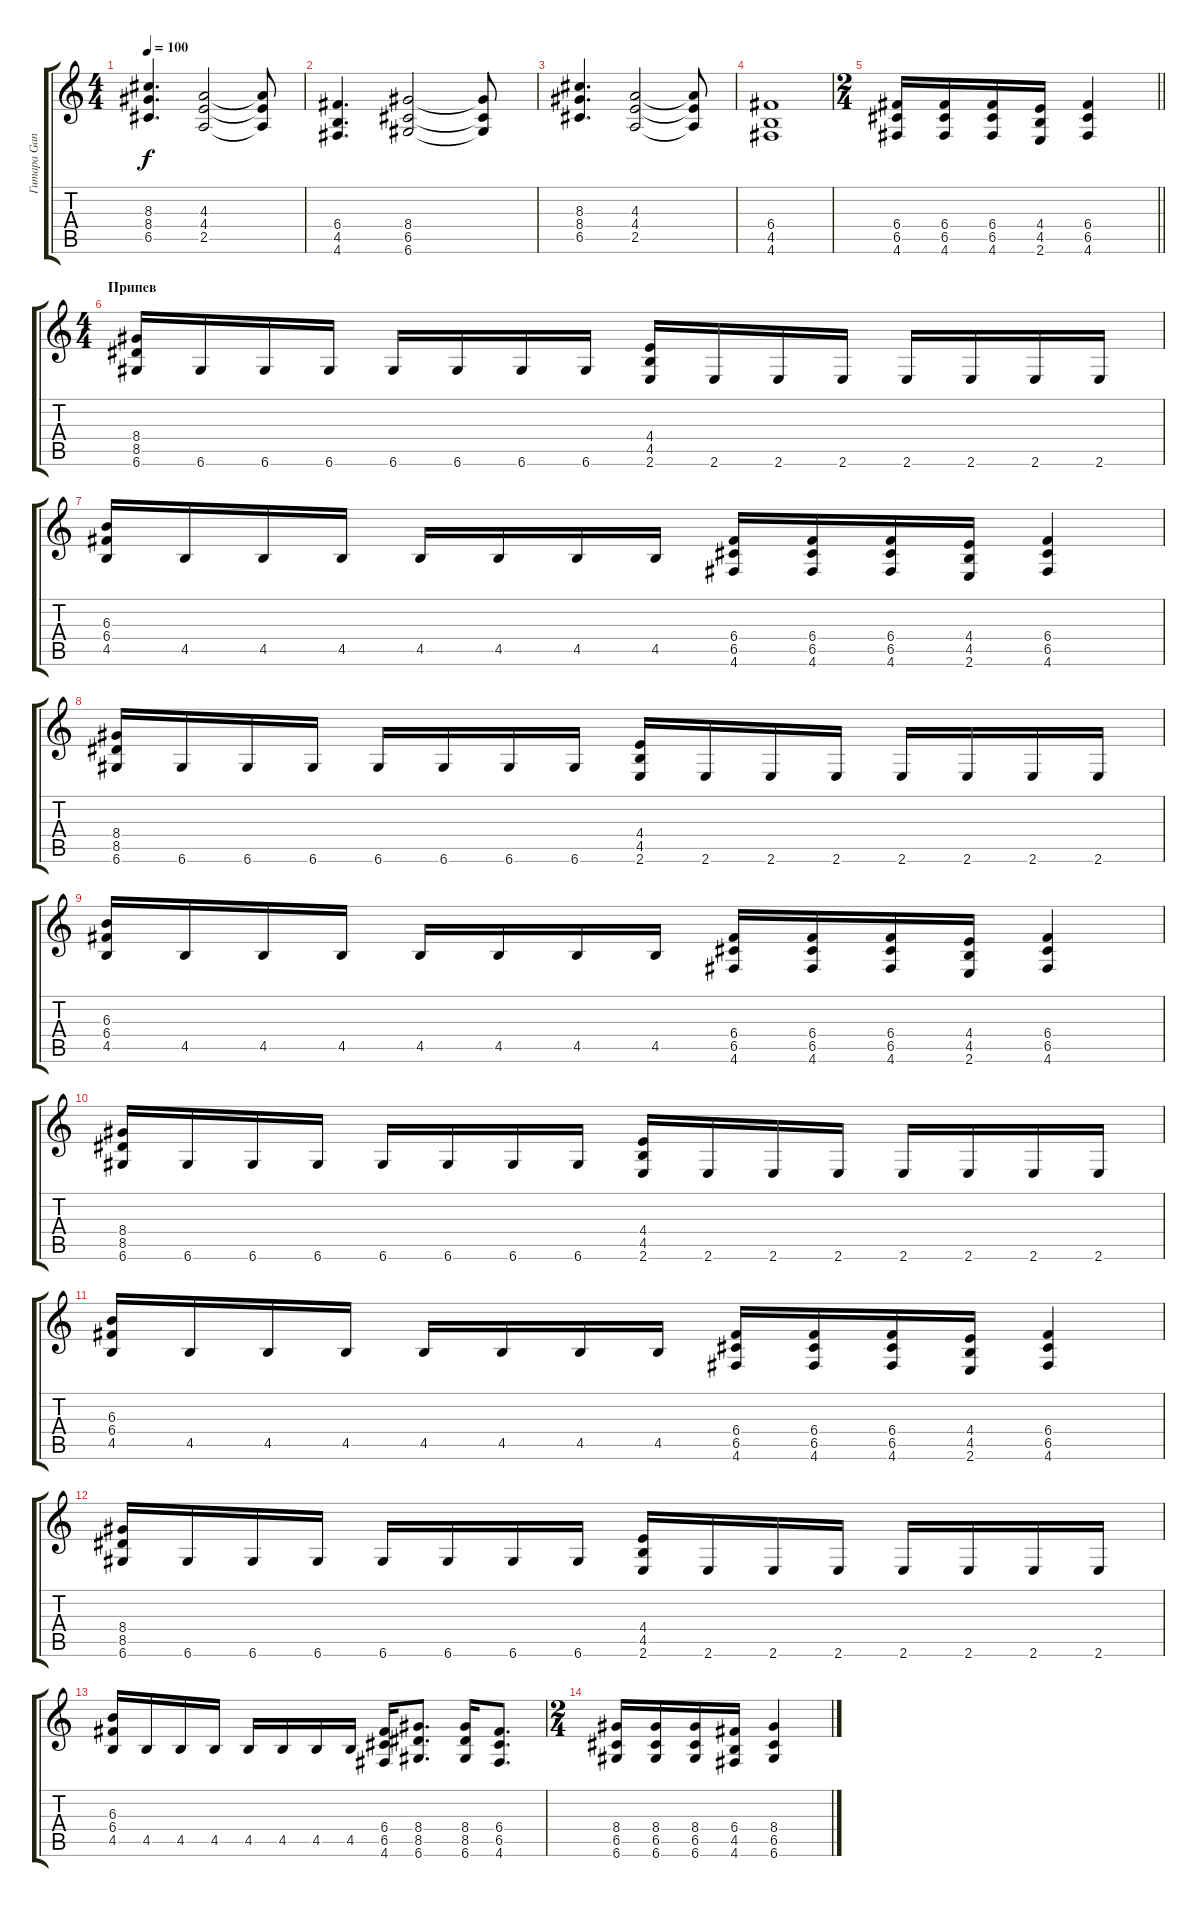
\track ("Гитара Gang" "Гитара Gan") {instrument distortionguitar}
\staff {score tabs}
\tuning (D4 A3 F3 C3 G2 D2) {hide}
\ts (4 4)
\tempo 100
\clef g2
\ks c
(8.3 8.4 6.5).4{d dy f} (4.3 4.4 2.5).2 (4.3{t} 4.4{t} 2.5{t}).8 |
(6.4 4.5 4.6).4{d} (8.4 6.5 6.6).2 (8.4{t} 6.5{t} 6.6{t}).8 |
(8.3 8.4 6.5).4{d} (4.3 4.4 2.5).2 (4.3{t} 4.4{t} 2.5{t}).8 |
(6.4 4.5 4.6).1 |
\ts (2 4)
\barLineRight lightlight
(6.4 6.5 4.6).16 (6.4 6.5 4.6).16 (6.4 6.5 4.6).16 (4.4 4.5 2.6).16 (6.4 6.5 4.6).4 |
\ts (4 4)
\section ("" "Припев")
(8.4 8.5 6.6).16 6.6.16 6.6.16 6.6.16 6.6.16 6.6.16 6.6.16 6.6.16 (4.4 4.5 2.6).16 2.6.16 2.6.16 2.6.16 2.6.16 2.6.16 2.6.16 2.6.16 |
(6.3 6.4 4.5).16 4.5.16 4.5.16 4.5.16 4.5.16 4.5.16 4.5.16 4.5.16 (6.4 6.5 4.6).16 (6.4 6.5 4.6).16 (6.4 6.5 4.6).16 (4.4 4.5 2.6).16 (6.4 6.5 4.6).4 |
(8.4 8.5 6.6).16 6.6.16 6.6.16 6.6.16 6.6.16 6.6.16 6.6.16 6.6.16 (4.4 4.5 2.6).16 2.6.16 2.6.16 2.6.16 2.6.16 2.6.16 2.6.16 2.6.16 |
(6.3 6.4 4.5).16 4.5.16 4.5.16 4.5.16 4.5.16 4.5.16 4.5.16 4.5.16 (6.4 6.5 4.6).16 (6.4 6.5 4.6).16 (6.4 6.5 4.6).16 (4.4 4.5 2.6).16 (6.4 6.5 4.6).4 |
(8.4 8.5 6.6).16 6.6.16 6.6.16 6.6.16 6.6.16 6.6.16 6.6.16 6.6.16 (4.4 4.5 2.6).16 2.6.16 2.6.16 2.6.16 2.6.16 2.6.16 2.6.16 2.6.16 |
(6.3 6.4 4.5).16 4.5.16 4.5.16 4.5.16 4.5.16 4.5.16 4.5.16 4.5.16 (6.4 6.5 4.6).16 (6.4 6.5 4.6).16 (6.4 6.5 4.6).16 (4.4 4.5 2.6).16 (6.4 6.5 4.6).4 |
(8.4 8.5 6.6).16 6.6.16 6.6.16 6.6.16 6.6.16 6.6.16 6.6.16 6.6.16 (4.4 4.5 2.6).16 2.6.16 2.6.16 2.6.16 2.6.16 2.6.16 2.6.16 2.6.16 |
(6.3 6.4 4.5).16 4.5.16 4.5.16 4.5.16 4.5.16 4.5.16 4.5.16 4.5.16 (6.4 6.5 4.6).16 (8.4 8.5 6.6).8{d} (8.4 8.5 6.6).16 (6.4 6.5 4.6).8{d} |
\ts (2 4)
(8.4 6.5 6.6).16 (8.4 6.5 6.6).16 (8.4 6.5 6.6).16 (6.4 4.5 4.6).16 (8.4 6.5 6.6).4
